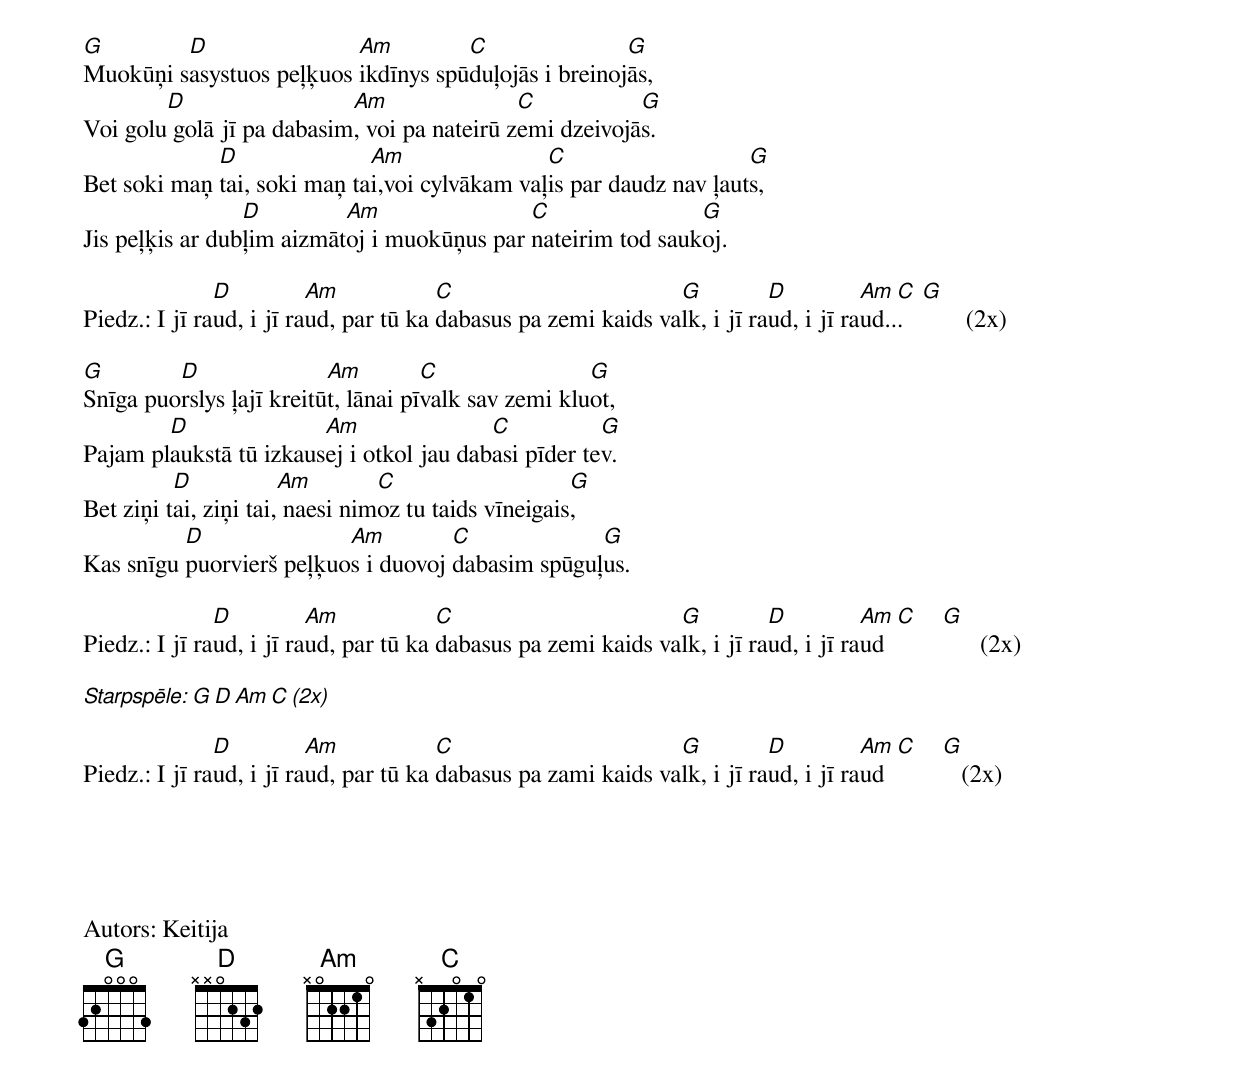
G        D                Am         C                G
Muokūņi sasystuos peļķuos ikdīnys spūduļojās i breinojās,
        D                  Am                C           G
Voi golu golā jī pa dabasim, voi pa nateirū zemi dzeivojās.
             D               Am                C                    G
Bet soki maņ tai, soki maņ tai,voi cylvākam vaļis par daudz nav ļauts,
                 D         Am                C                G
Jis peļķis ar dubļim aizmātoj i muokūņus par nateirim tod saukoj.

               D          Am            C                       G          D          Am  C   G
Piedz.: I jī raud, i jī raud, par tū ka dabasus pa zemi kaids valk, i jī raud, i jī raud...          (2x)

G        D                Am         C                G
Snīga puorslys ļajī kreitūt, lānai pīvalk sav zemi kluot,
        D               Am                C           G
Pajam plaukstā tū izkausej i otkol jau dabasi pīder tev.
          D            Am        C                    G
Bet ziņi tai, ziņi tai, naesi nimoz tu taids vīneigais,
          D               Am         C             G
Kas snīgu puorvierš peļķuos i duovoj dabasim spūguļus.

               D          Am            C                       G          D          Am  C   G
Piedz.: I jī raud, i jī raud, par tū ka dabasus pa zemi kaids valk, i jī raud, i jī raud            (2x)

Starpspēle:  G D Am C  (2x)

               D          Am            C                       G          D          Am  C   G
Piedz.: I jī raud, i jī raud, par tū ka dabasus pa zami kaids valk, i jī raud, i jī raud         (2x)





Autors: Keitija
